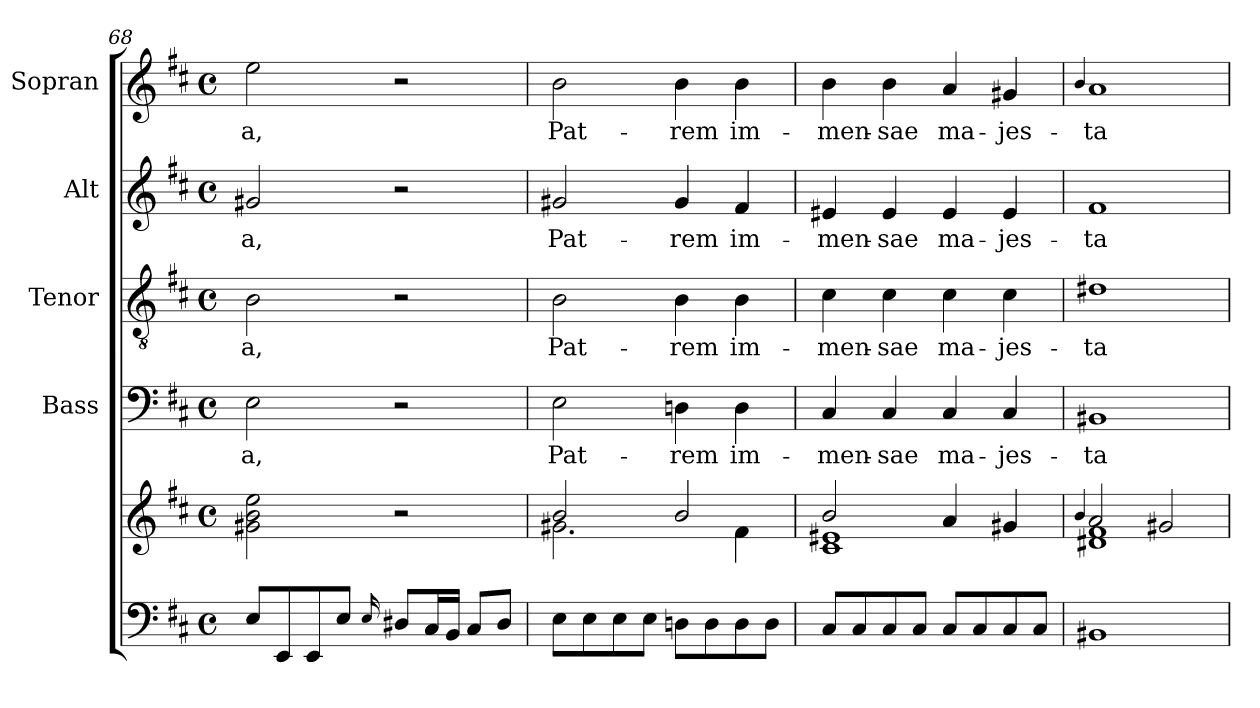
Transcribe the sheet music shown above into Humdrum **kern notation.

**kern	**kern	**kern	**text	**kern	**text	**kern	**text	**kern	**text
*part5	*part5	*part4	*part4	*part3	*part3	*part2	*part2	*part1	*part1
*staff6	*staff5	*staff4	*staff4	*staff3	*staff3	*staff2	*staff2	*staff1	*staff1
*	*	*I"Bass	*	*I"Tenor	*	*I"Alt	*	*I"Sopran	*
*	*	*I'B.	*	*I'T.	*	*I'A.	*	*I'S.	*
!!LO:LB:g=z
*clefF4	*clefG2	*clefF4	*	*clefGv2	*	*clefG2	*	*clefG2	*
*k[f#c#]	*k[f#c#]	*k[f#c#]	*	*k[f#c#]	*	*k[f#c#]	*	*k[f#c#]	*
*D:	*D:	*D:	*	*D:	*	*D:	*	*D:	*
*M4/4	*M4/4	*M4/4	*	*M4/4	*	*M4/4	*	*M4/4	*
*met(c)	*met(c)	*met(c)	*	*met(c)	*	*met(c)	*	*met(c)	*
=68	=68	=68	=68	=68	=68	=68	=68	=68	=68
!	!	!	!LO:LY:b	!	!LO:LY:b	!	!LO:LY:b	!	!LO:LY:b
8E/L	2g#X\ 2b\ 2ee\	2E\	-a,	2B\	-a,	2g#X/	-a,	2ee\	-a,
8EE/	.	.	.	.	.	.	.	.	.
8EE/	.	.	.	.	.	.	.	.	.
8E/J	.	.	.	.	.	.	.	.	.
16qqE/	.	.	.	.	.	.	.	.	.
8D#X/L	2r	2r	.	2r	.	2r	.	2r	.
16C#/L	.	.	.	.	.	.	.	.	.
16BB/JJ	.	.	.	.	.	.	.	.	.
8C#/L	.	.	.	.	.	.	.	.	.
8D#/J	.	.	.	.	.	.	.	.	.
!!LO:PB:g=z
=69	=69	=69	=69	=69	=69	=69	=69	=69	=69
*	*^	*	*	*	*	*	*	*	*
!	!	!	!	!LO:LY:b	!	!LO:LY:b	!	!LO:LY:b	!	!LO:LY:b
8E\L	2b/	2.g#X\	2E\	Pat-	2B\	Pat-	2g#X/	Pat-	2b\	Pat-
8E\	.	.	.	.	.	.	.	.	.	.
8E\	.	.	.	.	.	.	.	.	.	.
8E\J	.	.	.	.	.	.	.	.	.	.
!	!	!	!	!LO:LY:b	!	!LO:LY:b	!	!LO:LY:b	!	!LO:LY:b
8Dn\L	2b/	.	4Dn\	-rem	4B\	-rem	4g#/	-rem	4b\	-rem
8D\	.	.	.	.	.	.	.	.	.	.
!	!	!	!	!LO:LY:b	!	!LO:LY:b	!	!LO:LY:b	!	!LO:LY:b
8D\	.	4f#\	4D\	im-	4B\	im-	4f#/	im-	4b\	im-
8D\J	.	.	.	.	.	.	.	.	.	.
!!LO:LB:g=z
=70	=70	=70	=70	=70	=70	=70	=70	=70	=70	=70
!	!	!	!	!LO:LY:b	!	!LO:LY:b	!	!LO:LY:b	!	!LO:LY:b
8C#/L	2b/	1c# 1e#X	4C#/	-men-	4c#\	-men-	4e#X/	-men-	4b\	-men-
8C#/	.	.	.	.	.	.	.	.	.	.
!	!	!	!	!LO:LY:b	!	!LO:LY:b	!	!LO:LY:b	!	!LO:LY:b
8C#/	.	.	4C#/	-sae	4c#\	-sae	4e#/	-sae	4b\	-sae
8C#/J	.	.	.	.	.	.	.	.	.	.
!	!	!	!	!LO:LY:b	!	!LO:LY:b	!	!LO:LY:b	!	!LO:LY:b
8C#/L	4a/	.	4C#/	ma-	4c#\	ma-	4e#/	ma-	4a/	ma-
8C#/	.	.	.	.	.	.	.	.	.	.
!	!	!	!	!LO:LY:b	!	!LO:LY:b	!	!LO:LY:b	!	!LO:LY:b
8C#/	4g#X/	.	4C#/	-jes-	4c#\	-jes-	4e#/	-jes-	4g#X/	-jes-
8C#/J	.	.	.	.	.	.	.	.	.	.
!!LO:PB:g=z
=71	=71	=71	=71	=71	=71	=71	=71	=71	=71	=71
.	4qqb/	.	.	.	.	.	.	.	4qqb/	.
!	!	!	!	!LO:LY:b	!	!LO:LY:b	!	!LO:LY:b	!	!LO:LY:b
1BB#X	2a/	1d#X 1f#	1BB#X	-ta-	1d#X	-ta-	1f#	-ta-	1a	-ta-
.	2g#X/	.	.	.	.	.	.	.	.	.
*	*v	*v	*	*	*	*	*	*	*	*
=	=	=	=	=	=	=	=	=	=
*-	*-	*-	*-	*-	*-	*-	*-	*-	*-
